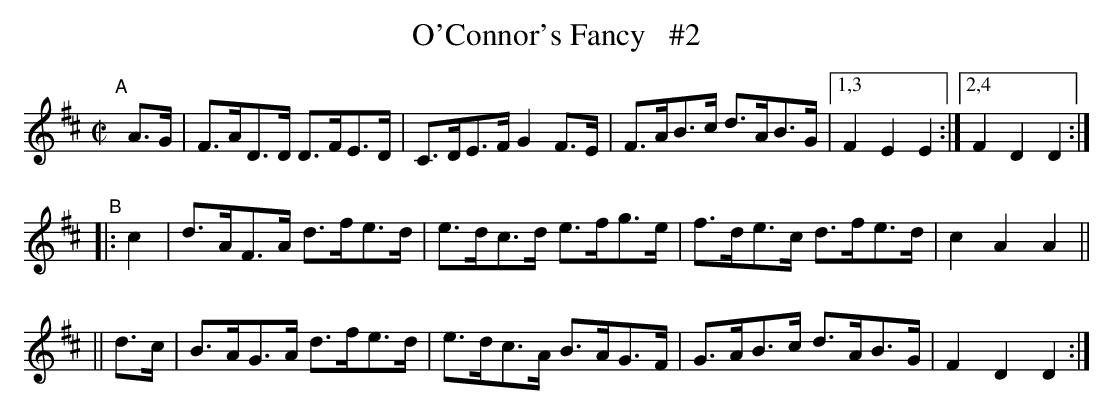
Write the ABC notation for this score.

X:1
T: O'Connor's Fancy   #2
M: C|
L: 1/8
K: D
"^A"[|]\
  A>G | F>AD>D D>FE>D | C>DE>F G2F>E  | F>AB>c d>AB>G |[1,3 F2E2E2 :|[2,4 F2D2D2 :|
"^B"\
|: c2 | d>AF>A d>fe>d | e>dc>d e>fg>e | f>de>c d>fe>d | c2A2A2 ||
||d>c | B>AG>A d>fe>d | e>dc>A B>AG>F | G>AB>c d>AB>G | F2D2D2 :|
